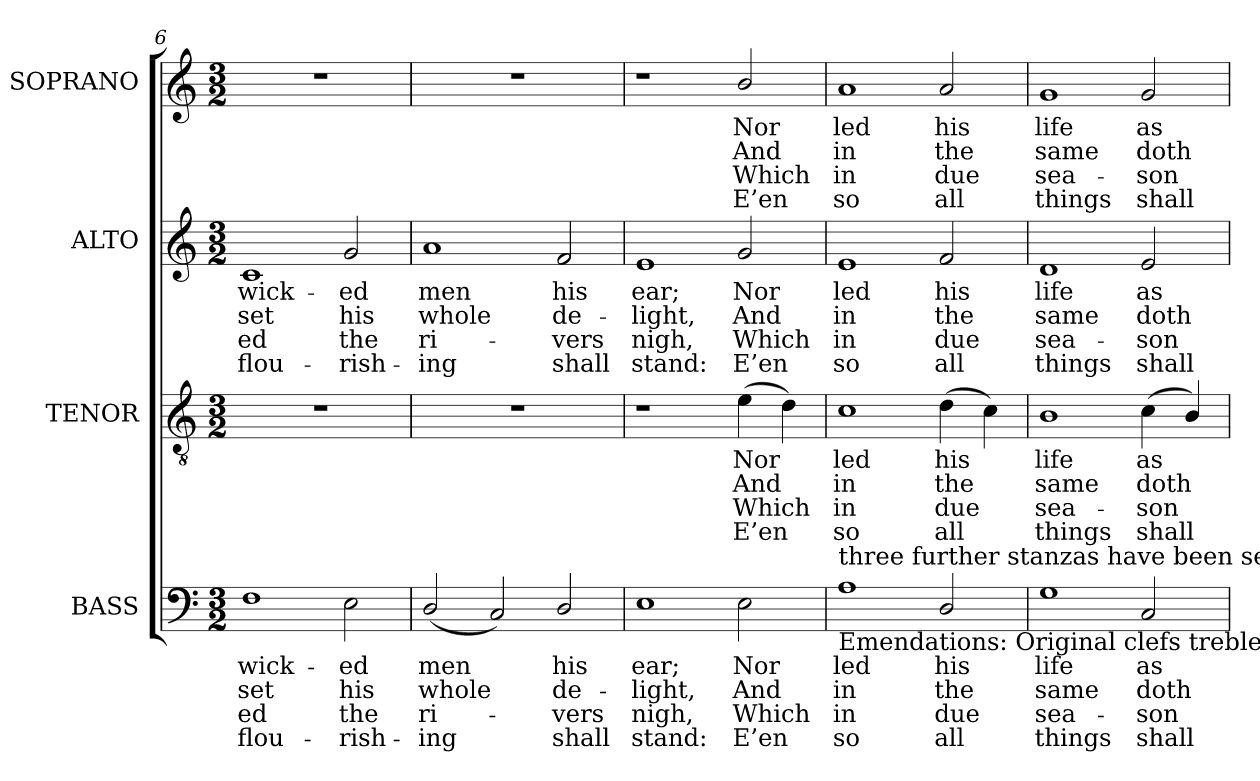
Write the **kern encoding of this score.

**kern	**text	**text	**text	**text	**kern	**text	**text	**text	**text	**kern	**text	**text	**text	**text	**kern	**text	**text	**text	**text
*part4	*part4	*part4	*part4	*part4	*part3	*part3	*part3	*part3	*part3	*part2	*part2	*part2	*part2	*part2	*part1	*part1	*part1	*part1	*part1
*staff4	*staff4	*staff4	*staff4	*staff4	*staff3	*staff3	*staff3	*staff3	*staff3	*staff2	*staff2	*staff2	*staff2	*staff2	*staff1	*staff1	*staff1	*staff1	*staff1
*I"BASS	*	*	*	*	*I"TENOR	*	*	*	*	*I"ALTO	*	*	*	*	*I"SOPRANO	*	*	*	*
*I'B.	*	*	*	*	*I'T.	*	*	*	*	*I'A.	*	*	*	*	*I'S.	*	*	*	*
*clefF4	*	*	*	*	*clefGv2	*	*	*	*	*clefG2	*	*	*	*	*clefG2	*	*	*	*
*	*	*	*	*	*ITrd7c12	*	*	*	*	*	*	*	*	*	*	*	*	*	*
*k[]	*	*	*	*	*k[]	*	*	*	*	*k[]	*	*	*	*	*k[]	*	*	*	*
*a:	*	*	*	*	*a:	*	*	*	*	*a:	*	*	*	*	*a:	*	*	*	*
*M3/2	*	*	*	*	*M3/2	*	*	*	*	*M3/2	*	*	*	*	*M3/2	*	*	*	*
=6	=6	=6	=6	=6	=6	=6	=6	=6	=6	=6	=6	=6	=6	=6	=6	=6	=6	=6	=6
!	!LO:LY:b:color=#000000	!LO:LY:b:color=#000000	!LO:LY:b:color=#000000	!LO:LY:b:color=#000000	!LO:N:vis=1	!	!	!	!	!	!	!	!	!	!	!	!	!	!
!	!	!	!	!	!	!	!	!	!	!	!LO:LY:b:color=#000000	!LO:LY:b:color=#000000	!LO:LY:b:color=#000000	!LO:LY:b:color=#000000	!LO:N:vis=1	!	!	!	!
1Fi	wick-	set	ed	flou-	1.r	.	.	.	.	1ci	wick-	set	ed	flou-	1.r	.	.	.	.
!	!LO:LY:b:color=#000000	!LO:LY:b:color=#000000	!LO:LY:b:color=#000000	!LO:LY:b:color=#000000	!	!	!	!	!	!	!	!	!	!	!	!	!	!	!
!	!	!	!	!	!	!	!	!	!	!	!LO:LY:b:color=#000000	!LO:LY:b:color=#000000	!LO:LY:b:color=#000000	!LO:LY:b:color=#000000	!	!	!	!	!
2Ei\	-ed	his	-the	rish-	.	.	.	.	.	2gi/	-ed	his	-the	rish-	.	.	.	.	.
=7	=7	=7	=7	=7	=7	=7	=7	=7	=7	=7	=7	=7	=7	=7	=7	=7	=7	=7	=7
!	!LO:LY:b:color=#000000	!LO:LY:b:color=#000000	!LO:LY:b:color=#000000	!LO:LY:b:color=#000000	!LO:N:vis=1	!	!	!	!	!	!	!	!	!	!	!	!	!	!
!	!	!	!	!	!	!	!	!	!	!	!LO:LY:b:color=#000000	!LO:LY:b:color=#000000	!LO:LY:b:color=#000000	!LO:LY:b:color=#000000	!LO:N:vis=1	!	!	!	!
(2Di/	men	whole	-ri-	-ing	1.r	.	.	.	.	1ai	men	whole	-ri-	-ing	1.r	.	.	.	.
2Ci/)	.	.	.	.	.	.	.	.	.	.	.	.	.	.	.	.	.	.	.
!	!LO:LY:b:color=#000000	!LO:LY:b:color=#000000	!LO:LY:b:color=#000000	!LO:LY:b:color=#000000	!	!	!	!	!	!	!	!	!	!	!	!	!	!	!
!	!	!	!	!	!	!	!	!	!	!	!LO:LY:b:color=#000000	!LO:LY:b:color=#000000	!LO:LY:b:color=#000000	!LO:LY:b:color=#000000	!	!	!	!	!
2Di/	his	de-	vers	shall	.	.	.	.	.	2fi/	his	de-	vers	shall	.	.	.	.	.
=8	=8	=8	=8	=8	=8	=8	=8	=8	=8	=8	=8	=8	=8	=8	=8	=8	=8	=8	=8
!	!LO:LY:b:color=#000000	!LO:LY:b:color=#000000	!LO:LY:b:color=#000000	!LO:LY:b:color=#000000	!	!	!	!	!	!	!	!	!	!	!	!	!	!	!
!	!	!	!	!	!	!	!	!	!	!	!LO:LY:b:color=#000000	!LO:LY:b:color=#000000	!LO:LY:b:color=#000000	!LO:LY:b:color=#000000	!	!	!	!	!
1Ei	ear;	-light,	nigh,	stand:	1r	.	.	.	.	1ei	ear;	-light,	nigh,	stand:	1r	.	.	.	.
!	!LO:LY:b:color=#000000	!LO:LY:b:color=#000000	!LO:LY:b:color=#000000	!LO:LY:b:color=#000000	!	!	!	!	!	!	!	!	!	!	!	!	!	!	!
!	!	!	!	!	!	!LO:LY:b:color=#000000	!LO:LY:b:color=#000000	!LO:LY:b:color=#000000	!LO:LY:b:color=#000000	!	!	!	!	!	!	!	!	!	!
!	!	!	!	!	!	!	!	!	!	!	!LO:LY:b:color=#000000	!LO:LY:b:color=#000000	!LO:LY:b:color=#000000	!LO:LY:b:color=#000000	!	!	!	!	!
!	!	!	!	!	!	!	!	!	!	!	!	!	!	!	!	!LO:LY:b:color=#000000	!LO:LY:b:color=#000000	!LO:LY:b:color=#000000	!LO:LY:b:color=#000000
2Ei\	Nor	And	Which	E’en	(4Ei\	Nor	And	Which	E’en	2gi/	Nor	And	Which	E’en	2bi/	Nor	And	Which	E’en
.	.	.	.	.	4Di\)	.	.	.	.	.	.	.	.	.	.	.	.	.	.
!!LO:LB:g=z
=9	=9	=9	=9	=9	=9	=9	=9	=9	=9	=9	=9	=9	=9	=9	=9	=9	=9	=9	=9
!	!LO:LY:b:color=#000000	!LO:LY:b:color=#000000	!LO:LY:b:color=#000000	!LO:LY:b:color=#000000	!	!	!	!	!	!	!	!	!	!	!	!	!	!	!
!	!	!	!	!	!	!LO:LY:b:color=#000000	!LO:LY:b:color=#000000	!LO:LY:b:color=#000000	!LO:LY:b:color=#000000	!	!	!	!	!	!	!	!	!	!
!	!	!	!	!	!	!	!	!	!	!	!LO:LY:b:color=#000000	!LO:LY:b:color=#000000	!LO:LY:b:color=#000000	!LO:LY:b:color=#000000	!	!	!	!	!
!LO:TX:b:t=Emendations&colon; Original clefs treble, alto, tenor and bass. The first stanza only of the text is given in the source&colon;	!	!	!	!	!	!	!	!	!	!	!	!	!	!	!	!	!	!	!
!LO:TX:t=three further stanzas have been selected and underlaid editorially.	!	!	!	!	!	!	!	!	!	!	!	!	!	!	!	!	!	!	!
!	!	!	!	!	!	!	!	!	!	!	!	!	!	!	!	!LO:LY:b:color=#000000	!LO:LY:b:color=#000000	!LO:LY:b:color=#000000	!LO:LY:b:color=#000000
1Ai	led	in	in	so	1Ci	led	in	in	so	1ei	led	in	in	so	1ai	led	in	in	so
!	!LO:LY:b:color=#000000	!LO:LY:b:color=#000000	!LO:LY:b:color=#000000	!LO:LY:b:color=#000000	!	!	!	!	!	!	!	!	!	!	!	!	!	!	!
!	!	!	!	!	!	!LO:LY:b:color=#000000	!LO:LY:b:color=#000000	!LO:LY:b:color=#000000	!LO:LY:b:color=#000000	!	!	!	!	!	!	!	!	!	!
!	!	!	!	!	!	!	!	!	!	!	!LO:LY:b:color=#000000	!LO:LY:b:color=#000000	!LO:LY:b:color=#000000	!LO:LY:b:color=#000000	!	!	!	!	!
!	!	!	!	!	!	!	!	!	!	!	!	!	!	!	!	!LO:LY:b:color=#000000	!LO:LY:b:color=#000000	!LO:LY:b:color=#000000	!LO:LY:b:color=#000000
2Di/	his	the	due	all	(4Di\	his	the	due	all	2fi/	his	the	due	all	2ai/	his	the	due	all
.	.	.	.	.	4Ci\)	.	.	.	.	.	.	.	.	.	.	.	.	.	.
=10	=10	=10	=10	=10	=10	=10	=10	=10	=10	=10	=10	=10	=10	=10	=10	=10	=10	=10	=10
!	!LO:LY:b:color=#000000	!LO:LY:b:color=#000000	!LO:LY:b:color=#000000	!LO:LY:b:color=#000000	!	!	!	!	!	!	!	!	!	!	!	!	!	!	!
!	!	!	!	!	!	!LO:LY:b:color=#000000	!LO:LY:b:color=#000000	!LO:LY:b:color=#000000	!LO:LY:b:color=#000000	!	!	!	!	!	!	!	!	!	!
!	!	!	!	!	!	!	!	!	!	!	!LO:LY:b:color=#000000	!LO:LY:b:color=#000000	!LO:LY:b:color=#000000	!LO:LY:b:color=#000000	!	!	!	!	!
!	!	!	!	!	!	!	!	!	!	!	!	!	!	!	!	!LO:LY:b:color=#000000	!LO:LY:b:color=#000000	!LO:LY:b:color=#000000	!LO:LY:b:color=#000000
1Gi	life	same	sea-	-things	1BBi	life	same	sea-	-things	1di	life	same	sea-	-things	1gi	life	same	sea-	-things
!	!LO:LY:b:color=#000000	!LO:LY:b:color=#000000	!LO:LY:b:color=#000000	!LO:LY:b:color=#000000	!	!	!	!	!	!	!	!	!	!	!	!	!	!	!
!	!	!	!	!	!	!LO:LY:b:color=#000000	!LO:LY:b:color=#000000	!LO:LY:b:color=#000000	!LO:LY:b:color=#000000	!	!	!	!	!	!	!	!	!	!
!	!	!	!	!	!	!	!	!	!	!	!LO:LY:b:color=#000000	!LO:LY:b:color=#000000	!LO:LY:b:color=#000000	!LO:LY:b:color=#000000	!	!	!	!	!
!	!	!	!	!	!	!	!	!	!	!	!	!	!	!	!	!LO:LY:b:color=#000000	!LO:LY:b:color=#000000	!LO:LY:b:color=#000000	!LO:LY:b:color=#000000
2Ci/	as	doth	son	shall	(4Ci\	as	doth	son	shall	2ei/	as	doth	son	shall	2gi/	as	doth	son	shall
.	.	.	.	.	4BBi/)	.	.	.	.	.	.	.	.	.	.	.	.	.	.
=	=	=	=	=	=	=	=	=	=	=	=	=	=	=	=	=	=	=	=
*-	*-	*-	*-	*-	*-	*-	*-	*-	*-	*-	*-	*-	*-	*-	*-	*-	*-	*-	*-
